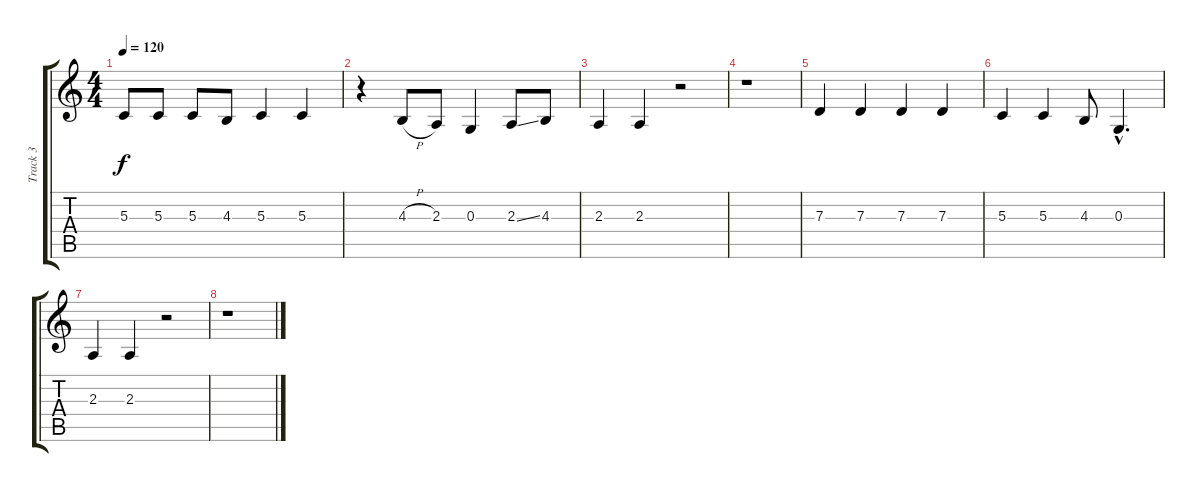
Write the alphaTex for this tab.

\track ("Track 3" "Track 3") {instrument violin}
\staff {score tabs}
\tuning (E4 B3 G3 D3 A2 E2) {hide}
\ts (4 4)
\tempo 120
\clef g2
\ks c
5.3.8{dy f} 5.3.8 5.3.8 4.3.8 5.3.4 5.3.4 |
r.4 4.3{h}.8 2.3.8 0.3.4 2.3{ss}.8 4.3.8 |
2.3.4 2.3.4 r.2 |
r.1 |
7.3.4 7.3.4 7.3.4 7.3.4 |
5.3.4 5.3.4 4.3.8 0.3{hac}.4{d} |
2.3.4 2.3.4 r.2 |
r.1
